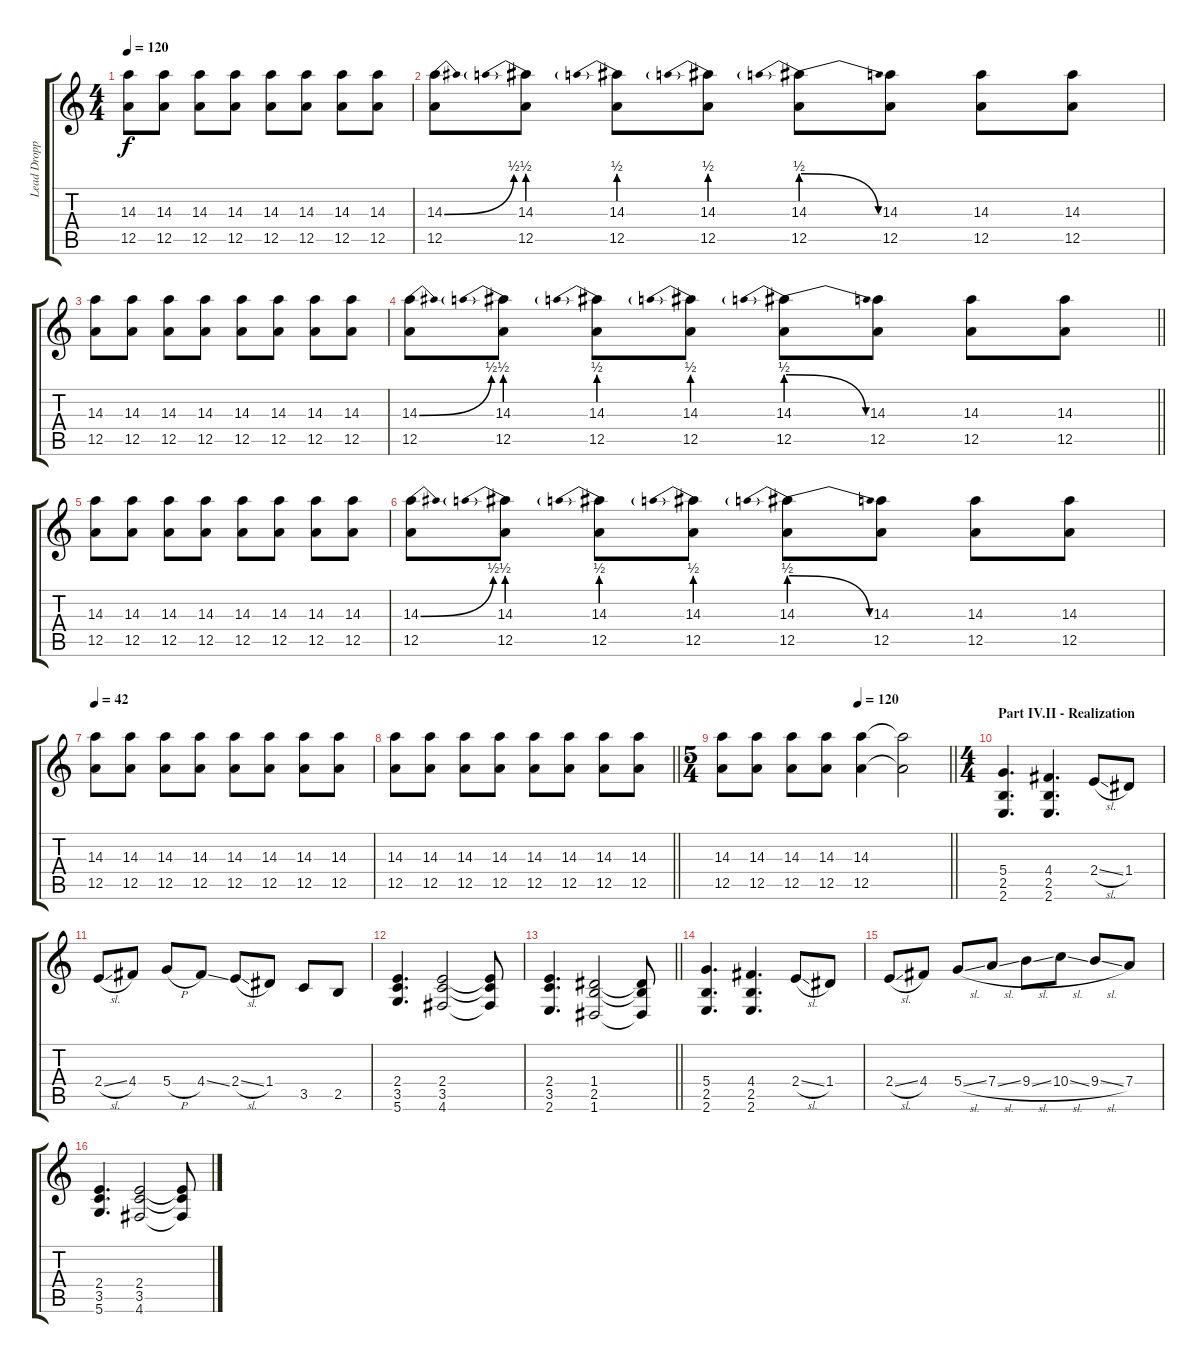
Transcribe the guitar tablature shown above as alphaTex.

\track ("Lead Dropped D " "Lead Dropp") {instrument distortionguitar}
\staff {score tabs}
\tuning (E4 B3 G3 D3 A2 D2) {hide}
\ts (4 4)
\section ("" "")
\tempo 120
\clef g2
\ks c
(14.3 12.5).8{dy f} (14.3 12.5).8 (14.3 12.5).8 (14.3 12.5).8 (14.3 12.5).8 (14.3 12.5).8 (14.3 12.5).8 (14.3 12.5).8 |
(14.3{be (bend 0 0 60 2)} 12.5).8 (14.3{be (prebend 0 2 60 2)} 12.5).8 (14.3{be (prebend 0 2 60 2)} 12.5).8 (14.3{be (prebend 0 2 60 2)} 12.5).8 (14.3{be (prebendrelease 0 2 60 0)} 12.5).8 (14.3 12.5).8 (14.3 12.5).8 (14.3 12.5).8 |
(14.3 12.5).8 (14.3 12.5).8 (14.3 12.5).8 (14.3 12.5).8 (14.3 12.5).8 (14.3 12.5).8 (14.3 12.5).8 (14.3 12.5).8 |
\barLineRight lightlight
(14.3{be (bend 0 0 60 2)} 12.5).8 (14.3{be (prebend 0 2 60 2)} 12.5).8 (14.3{be (prebend 0 2 60 2)} 12.5).8 (14.3{be (prebend 0 2 60 2)} 12.5).8 (14.3{be (prebendrelease 0 2 60 0)} 12.5).8 (14.3 12.5).8 (14.3 12.5).8 (14.3 12.5).8 |
(14.3 12.5).8 (14.3 12.5).8 (14.3 12.5).8 (14.3 12.5).8 (14.3 12.5).8 (14.3 12.5).8 (14.3 12.5).8 (14.3 12.5).8 |
(14.3{be (bend 0 0 60 2)} 12.5).8 (14.3{be (prebend 0 2 60 2)} 12.5).8 (14.3{be (prebend 0 2 60 2)} 12.5).8 (14.3{be (prebend 0 2 60 2)} 12.5).8 (14.3{be (prebendrelease 0 2 60 0)} 12.5).8 (14.3 12.5).8 (14.3 12.5).8 (14.3 12.5).8 |
\tempo 42
(14.3 12.5).8 (14.3 12.5).8 (14.3 12.5).8 (14.3 12.5).8 (14.3 12.5).8 (14.3 12.5).8 (14.3 12.5).8 (14.3 12.5).8 |
\barLineRight lightlight
(14.3 12.5).8 (14.3 12.5).8 (14.3 12.5).8 (14.3 12.5).8 (14.3 12.5).8 (14.3 12.5).8 (14.3 12.5).8 (14.3 12.5).8 |
\ts (5 4)
\tempo (120 0.6)
\barLineRight lightlight
(14.3 12.5).8 (14.3 12.5).8 (14.3 12.5).8 (14.3 12.5).8 (14.3 12.5).4 (14.3{t} 12.5{t}).2 |
\ts (4 4)
\section ("" "Part IV.II - Realization")
(5.4 2.5 2.6).4{d instrument distortionguitar} (4.4 2.5 2.6).4{d} 2.4{sl}.8 1.4.8 |
2.4{sl}.8 4.4.8 5.4{h}.8 4.4{ss}.8 2.4{sl}.8 1.4.8 3.5.8 2.5.8 |
(2.4 3.5 5.6).4{d} (2.4 3.5 4.6).2 (2.4{t} 3.5{t} 4.6{t}).8 |
\barLineRight lightlight
(2.4 3.5 2.6).4{d} (1.4 2.5 1.6).2 (1.4{t} 2.5{t} 1.6{t}).8 |
(5.4 2.5 2.6).4{d} (4.4 2.5 2.6).4{d} 2.4{sl}.8 1.4.8 |
2.4{sl}.8 4.4.8 5.4{sl}.8 7.4{sl}.8 9.4{sl}.8 10.4{sl}.8 9.4{sl}.8 7.4.8 |
(2.4 3.5 5.6).4{d} (2.4 3.5 4.6).2 (2.4{t} 3.5{t} 4.6{t}).8
